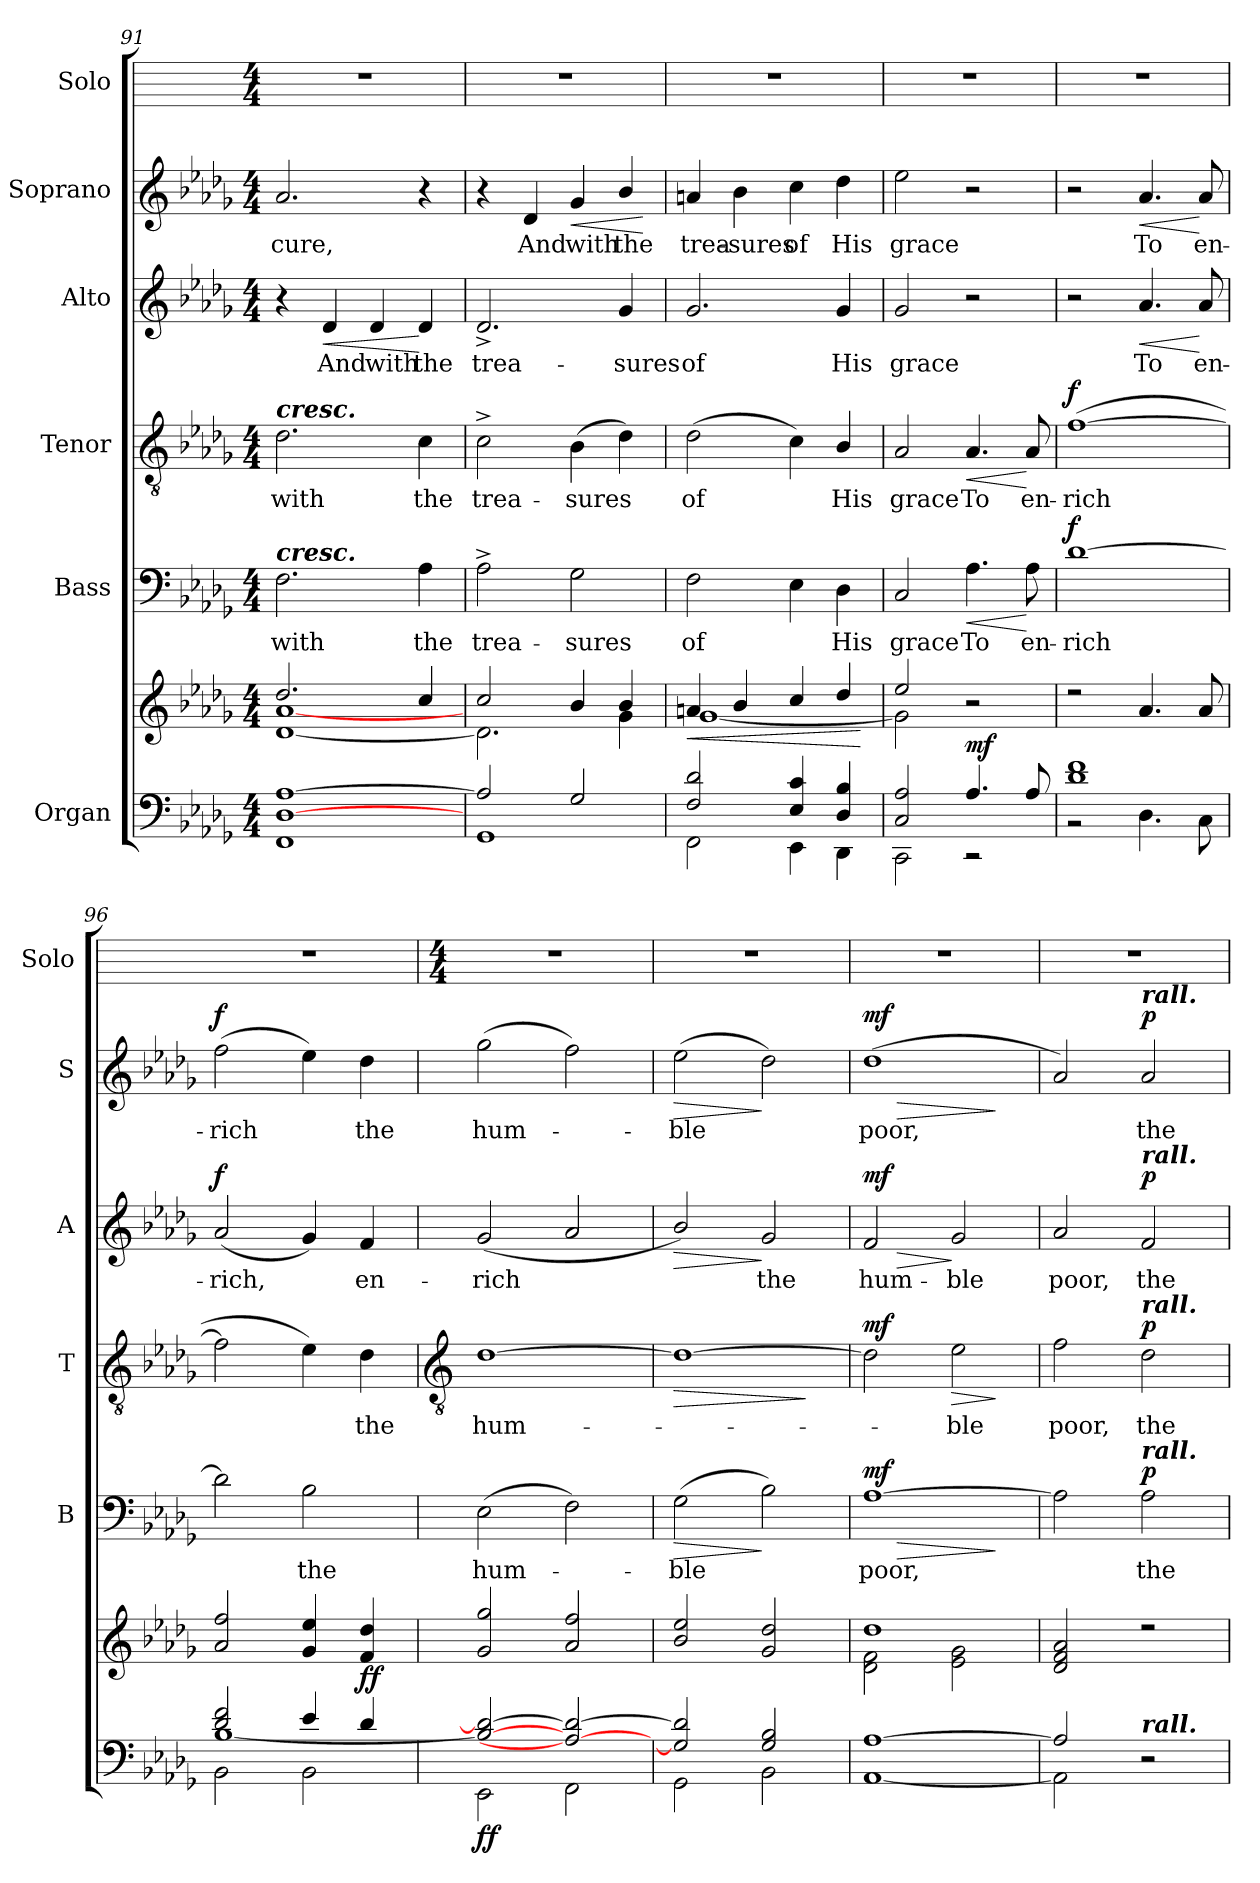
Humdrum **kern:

**kern	**kern	**dynam	**kern	**text	**dynam	**kern	**text	**dynam	**kern	**text	**dynam	**kern	**text	**dynam	**kern
*part6	*part6	*part6	*part5	*part5	*part5	*part4	*part4	*part4	*part3	*part3	*part3	*part2	*part2	*part2	*part1
*staff7	*staff6	*staff6/7	*staff5	*staff5	*staff5	*staff4	*staff4	*staff4	*staff3	*staff3	*staff3	*staff2	*staff2	*staff2	*staff1
*I"Organ	*	*	*I"Bass	*	*	*I"Tenor	*	*	*I"Alto	*	*	*I"Soprano	*	*	*I"Solo
*	*	*	*I'B	*	*	*I'T	*	*	*I'A	*	*	*I'S	*	*	*I'Solo
!!LO:LB:g=z
*clefF4	*clefG2	*	*clefF4	*	*	*clefGv2	*	*	*clefG2	*	*	*clefG2	*	*	*
*k[b-e-a-d-g-]	*k[b-e-a-d-g-]	*	*k[b-e-a-d-g-]	*	*	*k[b-e-a-d-g-]	*	*	*k[b-e-a-d-g-]	*	*	*k[b-e-a-d-g-]	*	*	*
*D-:	*D-:	*	*D-:	*	*	*D-:	*	*	*D-:	*	*	*D-:	*	*	*
*M4/4	*M4/4	*	*M4/4	*	*	*M4/4	*	*	*M4/4	*	*	*M4/4	*	*	*M4/4
=91	=91	=91	=91	=91	=91	=91	=91	=91	=91	=91	=91	=91	=91	=91	=91
*^	*^	*	*	*	*	*	*	*	*	*	*	*	*	*	*
!	!	!	!	!	!	!	!	!LO:TX:a:Bi:t=cresc.	!	!	!	!	!	!	!	!	!
!	!	!	!	!	!LO:TX:a:Bi:t=cresc.	!	!	!	!	!	!	!	!	!	!	!	!
!	!	!	!	!	!	!LO:LY:b	!	!	!LO:LY:b	!	!	!	!	!	!LO:LY:b	!	!
[1D-/ [1A-/	1FF\	2.dd-/	[1d-\ [1a-\	.	2.F	with	.	2.d-	with	.	4r	.	.	2.a-	cure,	.	1r
!	!	!	!	!	!	!	!	!	!	!	!	!LO:LY:b	!LO:HP:b	!	!	!	!
.	.	.	.	.	.	.	.	.	.	.	4d-	And	<	.	.	.	.
!	!	!	!	!	!	!	!	!	!	!	!	!LO:LY:b	!	!	!	!	!
.	.	.	.	.	.	.	.	.	.	.	4d-	with	.	.	.	.	.
!	!	!	!	!	!	!LO:LY:b	!	!	!LO:LY:b	!	!	!LO:LY:b	!	!	!	!	!
.	.	4cc/	.	.	4A-	the	.	4c	the	.	4d-	the	[	4r	.	.	.
=92	=92	=92	=92	=92	=92	=92	=92	=92	=92	=92	=92	=92	=92	=92	=92	=92	=92
!	!	!	!	!	!	!LO:LY:b	!	!	!LO:LY:b	!	!	!LO:LY:b	!	!	!	!	!
2A-/]	1GG-\	2cc/	2.d-\]	.	2A-^	trea-	.	2c^	trea-	.	2.d-^	trea-	.	4r	.	.	1r
!	!	!	!	!	!	!	!	!	!	!	!	!	!	!	!LO:LY:b	!	!
.	.	.	.	.	.	.	.	.	.	.	.	.	.	4d-	And	.	.
!	!	!	!	!	!	!LO:LY:b	!	!	!LO:LY:b	!	!	!	!	!	!LO:LY:b	!LO:HP:b	!
2G-/	.	4b-/	.	.	2G-	-sures	.	(>4B-	-sures	.	.	.	.	4g-	with	<	.
!	!	!	!	!	!	!	!	!	!	!	!	!LO:LY:b	!	!	!LO:LY:b	!	!
.	.	4b-/	4g-\	.	.	.	.	4d-)	.	.	4g-	-sures	.	4b-/	the	.	.
*v	*v	*	*	*	*	*	*	*	*	*	*	*	*	*	*	*	*
*	*v	*v	*	*	*	*	*	*	*	*	*	*	*	*	*	*
.	.	.	.	.	.	.	.	.	.	.	.	.	.	[	.
=93	=93	=93	=93	=93	=93	=93	=93	=93	=93	=93	=93	=93	=93	=93	=93
*^	*	*	*	*	*	*	*	*	*	*	*	*	*	*	*
!	!	!	!LO:HP:b	!	!LO:LY:b	!	!	!LO:LY:b	!	!	!LO:LY:b	!	!	!LO:LY:b	!	!
*	*	*^	*	*	*	*	*	*	*	*	*	*	*	*	*	*
2F/ 2d-/	2FF\	4an/	[1g-\	<	2F	of	.	(>2d-	of	.	2.g-	of	.	4an	trea-	.	1r
!	!	!	!	!	!	!	!	!	!	!	!	!	!	!	!LO:LY:b	!	!
.	.	4b-/	.	.	.	.	.	.	.	.	.	.	.	4b-	-sures	.	.
!	!	!	!	!	!	!	!	!	!	!	!	!	!	!	!LO:LY:b	!	!
4E-/ 4c/	4EE-\	4cc/	.	.	4E-	.	.	4c)	.	.	.	.	.	4cc	of	.	.
!	!	!	!	!	!	!LO:LY:b	!	!	!LO:LY:b	!	!	!LO:LY:b	!	!	!LO:LY:b	!	!
4D-/ 4B-/	4DD-\	4dd-/	.	.	4D-	His	.	4B-/	His	.	4g-	His	.	4dd-	His	.	.
*v	*v	*	*	*	*	*	*	*	*	*	*	*	*	*	*	*	*
*	*v	*v	*	*	*	*	*	*	*	*	*	*	*	*	*	*
.	.	[	.	.	.	.	.	.	.	.	.	.	.	.	.
=94	=94	=94	=94	=94	=94	=94	=94	=94	=94	=94	=94	=94	=94	=94	=94
*^	*^	*	*	*	*	*	*	*	*	*	*	*	*	*	*
!	!	!	!	!	!	!LO:LY:b	!	!	!LO:LY:b	!	!	!LO:LY:b	!	!	!LO:LY:b	!	!
2C/ 2A-/	2CC\	2ee-/	2g-\]	.	2C	grace	.	2A-	grace	.	2g-	grace	.	2ee-	grace	.	1r
!	!	!	!	!LO:DY:a=2	!	!LO:LY:b	!LO:HP:b	!	!LO:LY:b	!LO:HP:b	!	!	!	!	!	!	!
4.A-/	2r	2r	2ryy	mf	4.A-	To	<	4.A-	To	<	2r	.	.	2r	.	.	.
!	!	!	!	!	!	!LO:LY:b	!	!	!LO:LY:b	!	!	!	!	!	!	!	!
8A-/	.	.	.	.	8A-	en-	[	8A-	en-	[	.	.	.	.	.	.	.
=95	=95	=95	=95	=95	=95	=95	=95	=95	=95	=95	=95	=95	=95	=95	=95	=95	=95
!	!	!	!	!	!	!LO:LY:b	!LO:DY:b	!	!LO:LY:b	!LO:DY:b	!	!	!	!	!	!	!
1d-/ 1f/	2r	2r	1ryy	.	[1d-	rich	f	(>[1f	rich	f	2r	.	.	2r	.	.	1r
!	!	!	!	!LO:DY:b=2	!	!	!	!	!	!	!	!LO:LY:b	!LO:HP:b	!	!LO:LY:b	!LO:HP:b	!
!	!	!	!	!LO:DY:n=1:b	!	!	!	!	!	!	!	!	!	!	!	!	!
.	4.D-\	4.a-/	.	mf mf	.	.	.	.	.	.	4.a-	To	<	4.a-	To	<	.
!	!	!	!	!	!	!	!	!	!	!	!	!LO:LY:b	!	!	!LO:LY:b	!	!
.	8C\	8a-/	.	.	.	.	.	.	.	.	8a-	en-	[	8a-	en-	[	.
*	*	*v	*v	*	*	*	*	*	*	*	*	*	*	*	*	*	*
=96	=96	=96	=96	=96	=96	=96	=96	=96	=96	=96	=96	=96	=96	=96	=96	=96
*	*^	*	*	*	*	*	*	*	*	*	*	*	*	*	*	*
!	!	!	!	!	!	!	!	!	!	!	!	!LO:LY:b	!LO:DY:b	!	!LO:LY:b	!LO:DY:b	!
2d-/ 2f/	[1B-\	2BB-\	2a-/ 2ff/	.	2d-]	.	.	2f]	.	.	(<2a-	rich,	f	(>2ff	rich	f	1r
!	!	!	!	!	!	!LO:LY:b	!	!	!	!	!	!	!	!	!	!	!
4e-/	.	2BB-\	4g-/ 4ee-/	.	2B-	the	.	4e-)	.	.	4g-)	.	.	4ee-)	.	.	.
!	!	!	!	!LO:DY:b	!	!	!	!	!LO:LY:b	!	!	!LO:LY:b	!	!	!LO:LY:b	!	!
!	!	!	!	!LO:DY:n=1:b	!	!	!	!	!	!	!	!	!	!	!	!	!
4d-/	.	.	4f/ 4dd-/	f f	.	.	.	4d-	the	.	4f	en-	.	4dd-	the	.	.
*v	*v	*v	*	*	*	*	*	*	*	*	*	*	*	*	*	*	*
!!LO:LB:g=z
=97	=97	=97	=97	=97	=97	=97	=97	=97	=97	=97	=97	=97	=97	=97	=97
*	*	*	*	*	*	*clefGv2	*	*	*	*	*	*	*	*	*
*	*	*	*	*	*	*	*	*	*	*	*	*	*	*	*M4/4
*^	*^	*	*	*	*	*	*	*	*	*	*	*	*	*	*
!	!	!	!	!LO:DY:b=2	!	!LO:LY:b	!	!	!LO:LY:b	!	!	!LO:LY:b	!	!	!LO:LY:b	!	!
!	!	!	!	!LO:DY:n=1:b=2	!	!	!	!	!	!	!	!	!	!	!	!	!
2B-/_ 2d-/_	2EE-\	2g-/ 2gg-/	1ryy	f f	(>2E-	hum-	.	[1d-	hum-	.	(<2g-	-rich	.	(>2gg-	hum-	.	1r
2A-/_ 2d-/_	2FF\	2a-/ 2ff/	.	.	2F)	.	.	.	.	.	2a-	.	.	2ff)	.	.	.
=98	=98	=98	=98	=98	=98	=98	=98	=98	=98	=98	=98	=98	=98	=98	=98	=98	=98
!	!	!	!	!	!	!LO:LY:b	!LO:HP:b	!	!	!LO:HP:b	!	!	!LO:HP:b	!	!LO:LY:b	!LO:HP:b	!
2G-/] 2d-/]	2GG-\	2b-/ 2ee-/	1ryy	.	(>2G-	ble	>	1d-_	.	>	2b-/)	.	>	(>2ee-	ble	>	1r
!	!	!	!	!	!	!	!	!	!	!	!	!LO:LY:b	!	!	!	!	!
2G-/ 2B-/	2BB-\	2g-/ 2dd-/	.	.	2B-)	.	]	.	.	.	2g-	the	]	2dd-)	.	]	.
*v	*v	*	*	*	*	*	*	*	*	*	*	*	*	*	*	*	*
*	*v	*v	*	*	*	*	*	*	*	*	*	*	*	*	*	*
.	.	.	.	.	.	.	.	]	.	.	.	.	.	.	.
=99	=99	=99	=99	=99	=99	=99	=99	=99	=99	=99	=99	=99	=99	=99	=99
*^	*^	*	*	*	*	*	*	*	*	*	*	*	*	*	*
!	!	!	!	!	!	!LO:LY:b	!LO:HP:b	!	!	!	!	!LO:LY:b	!LO:HP:b	!	!LO:LY:b	!LO:HP:b	!
!	!	!	!	!	!	!	!LO:DY:n=1:b	!	!	!LO:DY:b	!	!	!LO:DY:n=1:b	!	!	!LO:DY:n=1:b	!
[1A-/	[1AA-\	1dd-/	2d-\ 2f\	.	[1A-	poor,	> mf	2d-]	.	mf	2f	hum-	> mf	(<1dd-	poor,	> mf	1r
!	!	!	!	!	!	!	!	!	!LO:LY:b	!LO:HP:b	!	!LO:LY:b	!	!	!	!	!
.	.	.	2e-\ 2g-\	.	.	.	.	2e-	ble	>	2g-	-ble	]	.	.	.	.
*v	*v	*	*	*	*	*	*	*	*	*	*	*	*	*	*	*	*
*	*v	*v	*	*	*	*	*	*	*	*	*	*	*	*	*	*
.	.	.	.	.	]	.	.	]	.	.	.	.	.	]	.
=100	=100	=100	=100	=100	=100	=100	=100	=100	=100	=100	=100	=100	=100	=100	=100
*^	*^	*	*	*	*	*	*	*	*	*	*	*	*	*	*
!	!	!	!	!	!	!	!	!	!LO:LY:b	!	!	!LO:LY:b	!	!	!	!	!
2A-/]	2AA-\]	2d-/ 2f/ 2a-/	1ryy	.	2A-]	.	.	2f	poor,	.	2a-	poor,	.	2a-)	.	.	1r
!	!	!	!	!	!	!	!	!	!	!	!	!	!	!LO:TX:a:Bi:t=rall.	!	!	!
!	!	!	!	!	!	!	!	!	!	!	!LO:TX:a:Bi:t=rall.	!	!	!	!	!	!
!	!	!	!	!	!	!	!	!LO:TX:a:Bi:t=rall.	!	!	!	!	!	!	!	!	!
!	!	!	!	!	!LO:TX:a:Bi:t=rall.	!	!	!	!	!	!	!	!	!	!	!	!
!LO:TX:a:Bi:t=rall.	!	!	!	!	!	!	!	!	!	!	!	!	!	!	!	!	!
!	!	!	!	!	!	!LO:LY:b	!LO:DY:b	!	!LO:LY:b	!LO:DY:b	!	!LO:LY:b	!LO:DY:b	!	!LO:LY:b	!LO:DY:b	!
2ryy	2r	2r	.	.	2A-	the	p	2d-	the	p	2f	the	p	2a-	the	p	.
*v	*v	*	*	*	*	*	*	*	*	*	*	*	*	*	*	*	*
*	*v	*v	*	*	*	*	*	*	*	*	*	*	*	*	*	*
=	=	=	=	=	=	=	=	=	=	=	=	=	=	=	=
*-	*-	*-	*-	*-	*-	*-	*-	*-	*-	*-	*-	*-	*-	*-	*-
